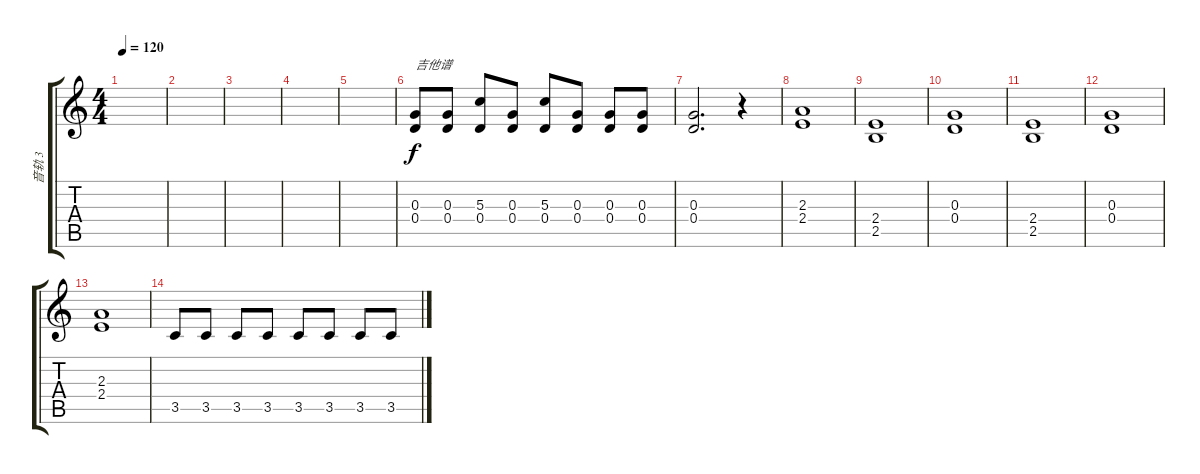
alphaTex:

\track ("音轨 3" "音轨 3") {instrument overdrivenguitar}
\staff {score tabs}
\tuning (E4 B3 G3 D3 A2 E2) {hide}
\ts (4 4)
\tempo 120
\clef g2
\ks c
|
|
|
|
|
(0.3 0.4).8{txt "吉他谱"} (0.3 0.4).8 (5.3 0.4).8 (0.3 0.4).8 (5.3 0.4).8 (0.3 0.4).8 (0.3 0.4).8 (0.3 0.4).8 |
(0.3 0.4).2{d} r.4 |
(2.3 2.4).1 |
(2.4 2.5).1{dy f} |
(0.3 0.4).1 |
(2.4 2.5).1 |
(0.3 0.4).1 |
(2.3 2.4).1 |
3.5.8 3.5.8 3.5.8 3.5.8 3.5.8 3.5.8 3.5.8 3.5.8
